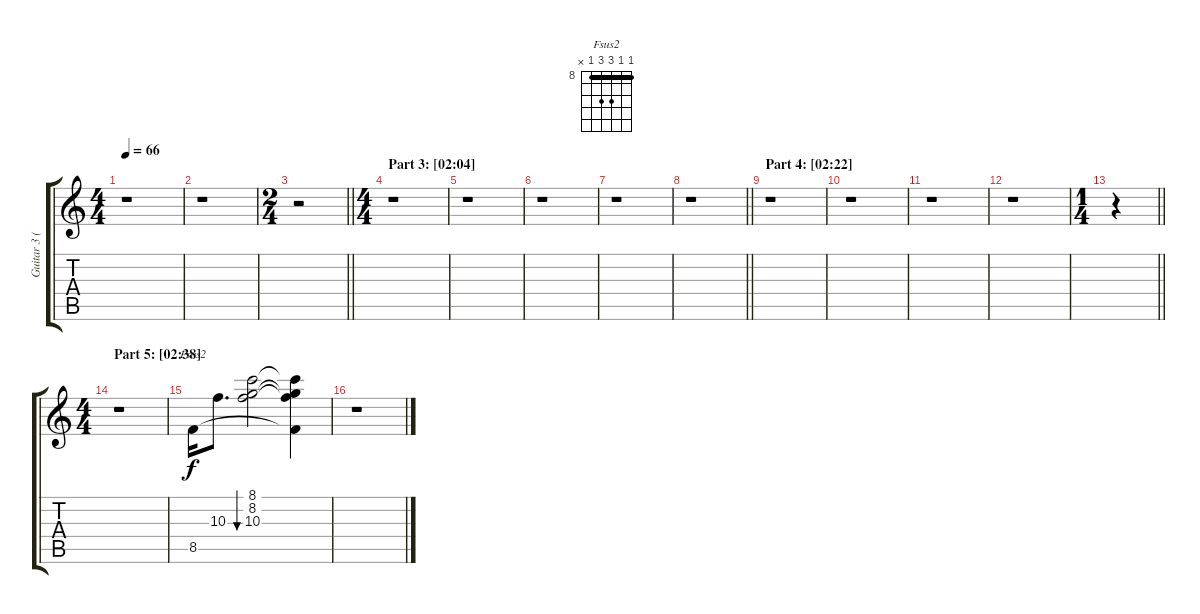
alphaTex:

\track ("Guitar 3 (Clean/Sitar)" "Guitar 3 (") {instrument electricguitarclean}
\staff {score tabs}
\tuning (E4 B3 G3 D3 A2 E2) {hide}
\chord ("Fsus2" 8 8 10 10 8 x) {firstfret 8 barre 8}
\ts (4 4)
\tempo 66
\clef g2
\ks c
r.1{dy f} |
r.1 |
\ts (2 4)
\barLineRight lightlight
r.2 |
\ts (4 4)
\section ("" "Part 3: [02:04]")
r.1 |
r.1 |
r.1 |
r.1 |
\barLineRight lightlight
r.1 |
\section ("" "Part 4: [02:22]")
r.1 |
r.1 |
r.1 |
r.1 |
\ts (1 4)
\barLineRight lightlight
r.4 |
\ts (4 4)
\section ("" "Part 5: [02:38]")
r.1 |
8.5.16{ch "Fsus2"} 10.3.8{d} (8.1 8.2 10.3).2{bu 30} (8.1{t} 8.2{t} 10.3{t} 8.5{t}).4 |
r.1
